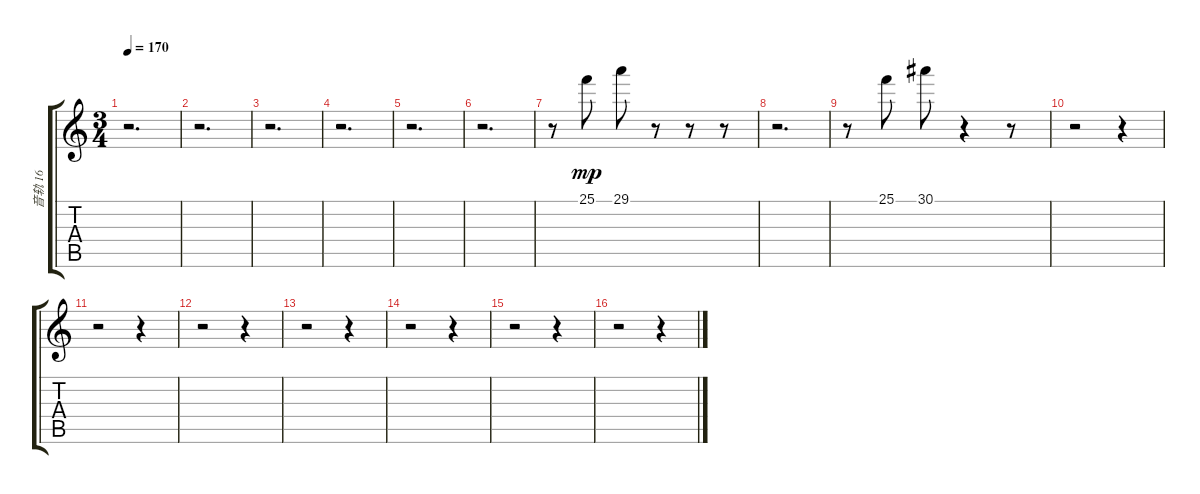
\track ("音轨 16" "音轨 16") {instrument glockenspiel}
\staff {score tabs}
\tuning (E4 B3 G3 D3 A2 E2) {hide}
\ts (3 4)
\tempo 170
\clef g2
\ks c
r.2{d dy mp} |
r.2{d} |
r.2{d} |
r.2{d} |
r.2{d} |
r.2{d} |
r.8 25.1.8 29.1.8 r.8 r.8 r.8 |
r.2{d} |
r.8 25.1.8 30.1.8 r.4 r.8 |
r.2 r.4 |
r.2 r.4 |
r.2 r.4 |
r.2 r.4 |
r.2 r.4 |
r.2 r.4 |
r.2 r.4
